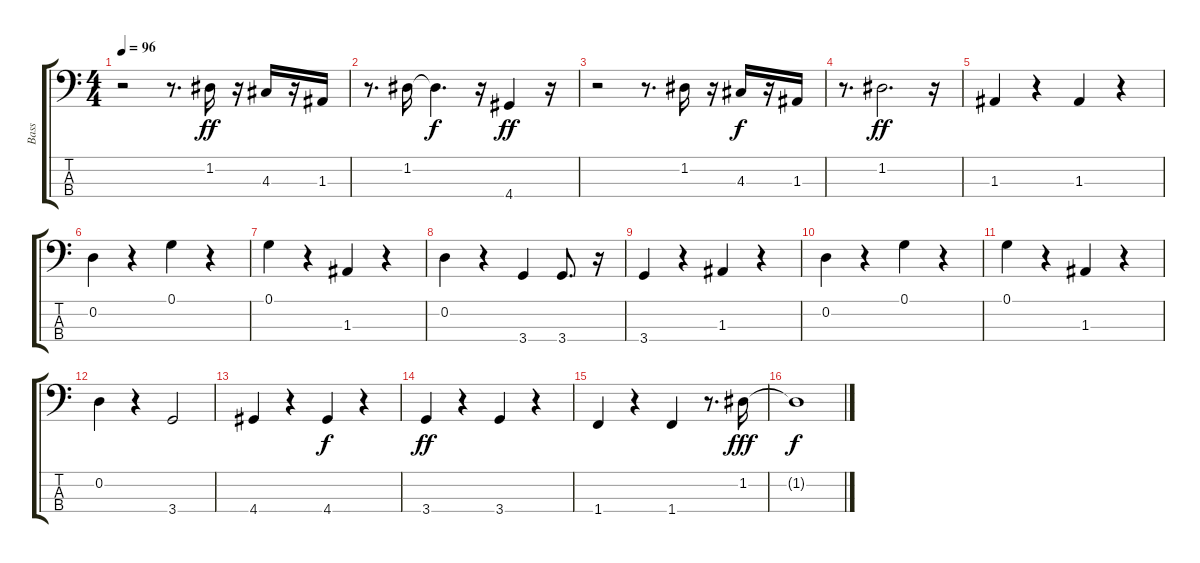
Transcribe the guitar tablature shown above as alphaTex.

\track ("Bass" "Bass") {instrument electricbassfinger}
\staff {score tabs}
\tuning (G2 D2 A1 E1) {hide}
\ts (4 4)
\tempo 96
\clef f4
\ks c
r.2{dy f} r.8{d} 1.2.16{dy ff} r.16 4.3.16 r.16 1.3.16 |
r.8{d} 1.2.16 1.2{t}.4{d dy f} r.16 4.4.4{dy ff} r.16 |
r.2 r.8{d} 1.2.16 r.16 4.3.16{dy f} r.16 1.3.16 |
r.8{d} 1.2.2{d dy ff} r.16 |
1.3.4 r.4 1.3.4 r.4 |
0.2.4 r.4 0.1.4 r.4 |
0.1.4 r.4 1.3.4 r.4 |
0.2.4 r.4 3.4.4 3.4.8{d} r.16 |
3.4.4 r.4 1.3.4 r.4 |
0.2.4 r.4 0.1.4 r.4 |
0.1.4 r.4 1.3.4 r.4 |
0.2.4 r.4 3.4.2 |
4.4.4 r.4 4.4.4{dy f} r.4 |
3.4.4{dy ff} r.4 3.4.4 r.4 |
1.4.4 r.4 1.4.4 r.8{d} 1.2.16{dy fff} |
1.2{t}.1{dy f}
